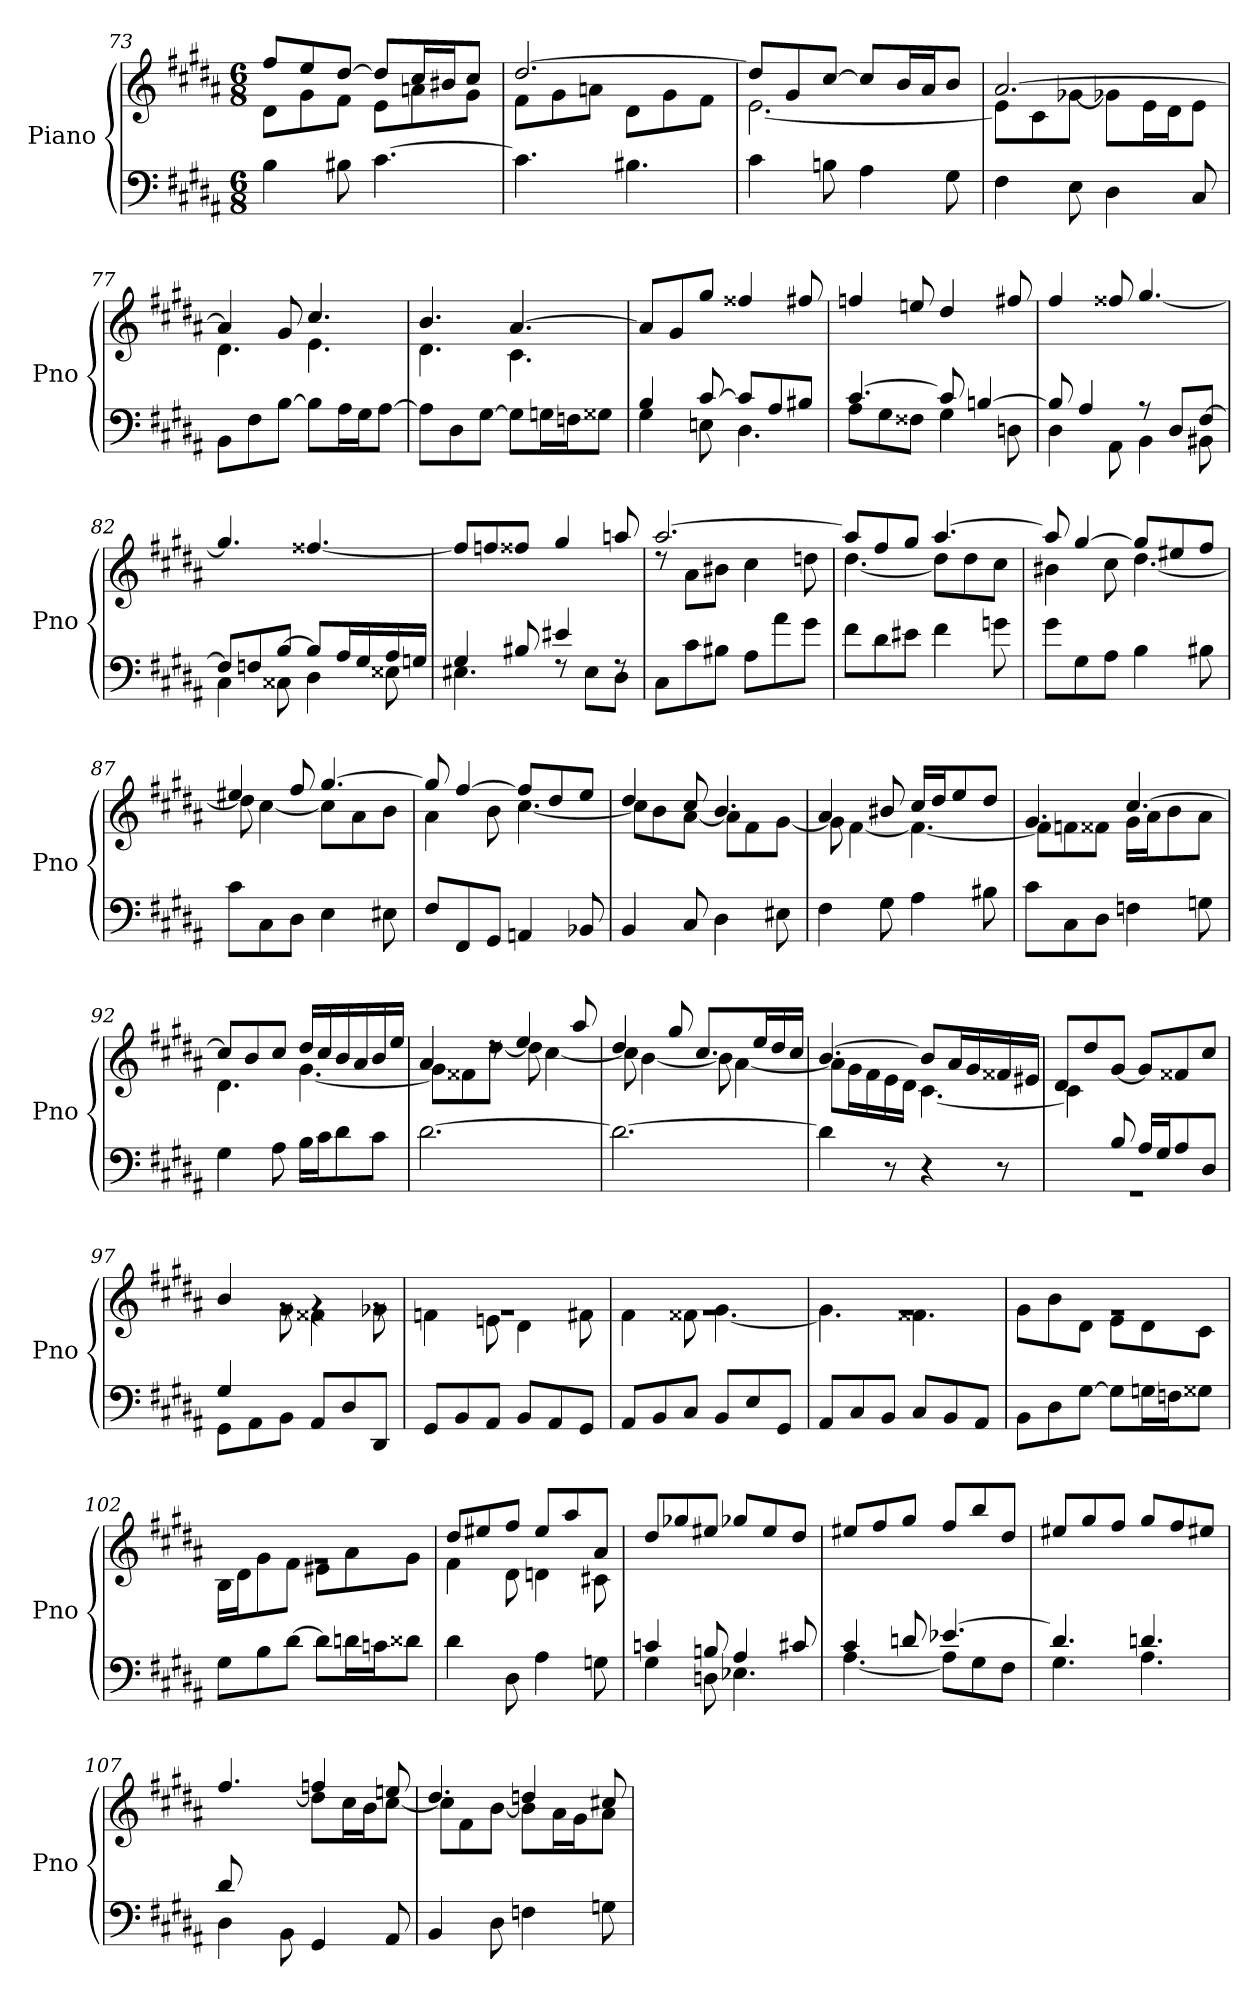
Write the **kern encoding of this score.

**kern	**kern
*part1	*part1
*staff2	*staff1
*I"Piano	*
*I'Pno	*
*clefF4	*clefG2
*k[f#c#g#d#a#]	*k[f#c#g#d#a#]
*M6/8	*M6/8
=73	=73
*	*^
4B\	8ff#/L	8d#\L
.	8ee/	8g#\
8B#X\	[8dd#/J	8f#\J
[4.c#\	8dd#/L]	8e\L
.	16cc#/L	8an\
.	16b#X/J	.
.	8cc#/J	8g#\J
=74	=74	=74
4.c#\]	[2.dd#/	8f#\L
.	.	8g#\
.	.	8an\J
4.B#X\	.	8d#\L
.	.	8g#\
.	.	8f#\J
=75	=75	=75
4c#\	8dd#/L]	[2.e\
.	8g#/	.
8Bn\	[8cc#/J	.
4A#\	8cc#/L]	.
.	16b/L	.
.	16a#/J	.
8G#\	8b/J	.
!!LO:LB:g=z	!!
=76	=76	=76
4F#\	[2.a#/	8e\L]
.	.	8c#\
8E\	.	[8g-Xi\J
4D#\	.	8g-Xi\L]
.	.	16e\L
.	.	16d#\J
8C#/	.	8e\J
=77	=77	=77
8BB\L	4a#/]	4.d#\
8F#\	.	.
[8B\J	8g#/	.
8B\L]	4.cc#/	4.e\
16A#\L	.	.
16G#\J	.	.
[8A#\J	.	.
=78	=78	=78
8A#\L]	4.b/	4.d#\
8D#\	.	.
[8G#\J	.	.
8G#\L]	[4.a#/	4.c#\
16Gni\L	.	.
16Fni\J	.	.
8G##i\J	.	.
*	*v	*v
=79	=79
*^	*
4B/	4G#\	8a#/L]
.	.	8g#/
[8c#/	8En\	8gg#/J
8c#/L]	4.D#\	4ff##X/
8A#/	.	.
8B#X/J	.	8ff#X/
=80	=80	=80
[4.c#/	8A#\L	4ffni/
.	8G#\	.
.	8F##X\J	8een/
8c#/]	4G#\	4dd#/
[4Bn/	.	.
.	8Dni\	8ff#Xi/
!!LO:LB:g=z
=81	=81	=81
8B/]	4D#\	4ff#/
4A#/	.	.
.	8AA#\	8ff##X/
8r	4BB\	[4.gg#/
8D#/L	.	.
[8F#/J	8BB#X\	.
=82	=82	=82
8F#/L]	4C#\	4.gg#/]
8Fni/	.	.
[8B/J	8C##X\	.
8B/L]	4D#\	[4.ff##X/
16A#/L	.	.
16G#/	.	.
16A#/	8E##Xi\	.
16Gni/JJ	.	.
=83	=83	=83
4G#/	4.E#X\	8ff##/L]
.	.	8ffni/
8B#X/	.	8ff##X/J
4e#X/	8rF	4gg#/
.	8E#\L	.
8rF	8D#\J	8aani/
*v	*v	*
=84	=84
*	*^
8C#\L	[2.aa#/	8rdd
8c#\	.	8a#\L
8B#X\J	.	8b#X\J
8A#\L	.	4cc#\
8a#\	.	.
8g#\J	.	8ddni\
=85	=85	=85
8f#\L	8aa#/L]	[4.dd#\
8d#\	8ff#/	.
8e#X\J	8gg#/J	.
4f#\	[4.aa#/	8dd#\L]
.	.	8dd#\
8gni\	.	8cc#\J
!!LO:LB:g=z	!!
=86	=86	=86
8g#\L	8aa#/]	4b#X\
8G#\	[4gg#/	.
8A#\J	.	8cc#\
4B\	8gg#/L]	[4.dd#\
.	8ee#X/	.
8B#X\	8ff#/J	.
=87	=87	=87
8c#\L	4ee#X/	8dd#\]
8C#\	.	[4cc#\
8D#\J	8ff#/	.
4E\	[4.gg#/	8cc#\L]
.	.	8a#\
8E#X\	.	8b\J
=88	=88	=88
8F#/L	8gg#/]	4a#\
8FF#/	[4ff#/	.
8GG#/J	.	8b\
4AAn/	8ff#/L]	[4.cc#\
.	8dd#/	.
8BB-Xi/	8ee/J	.
=89	=89	=89
4BB/	4dd#/	8cc#\L]
.	.	8b\
8C#/	8cc#/	[8a#\J
4D#\	4.b/	8a#\L]
.	.	8f#\
8E#X\	.	[8g#\J
=90	=90	=90
4F#\	4a#/	8g#\]
.	.	[4f#\
8G#\	8b#X/	.
4A#\	16cc#/LL	4.f#\_
.	16dd#/J	.
.	8ee/	.
8B#X\	8dd#/J	.
!!LO:PB:g=z	!!
=91	=91	=91
8c#\L	4.g#/	8f#\L]
8C#\	.	8fni\
8D#\J	.	8f##X\J
4Fni\	[4.cc#/	16g#\LL
.	.	16a#\J
.	.	8b\
8Gni\	.	8a#\J
=92	=92	=92
4G#\	8cc#/L]	4.d#\
.	8b/	.
8A#\	8cc#/J	.
16B\LL	16dd#/LL	[4.g#\
16c#\J	16cc#/	.
8d#\	16b/	.
.	16a#/	.
8c#\J	16b/	.
.	16ee/JJ	.
=93	=93	=93
[2.d#\	4a#/	8g#\L]
.	.	8f##X\
.	8rdd	[8dd#\J
.	4ee/	8dd#\]
.	.	[4cc#\
.	8aa#/	.
=94	=94	=94
2.d#\_	4dd#/	8cc#\]
.	.	[4b\
.	8gg#/	.
.	8.cc#/L	8b\]
.	.	[4a#\
.	16ee/L	.
.	16dd#/	.
.	16cc#/JJ	.
!!LO:LB:g=z	!!
=95	=95	=95
4d#\]	[4.b/	8a#\L]
.	.	16g#\L
.	.	16f#\
8r	.	16e\
.	.	16d#\JJ
4r	8b/L]	[4.c#\
.	16a#/L	.
.	16g#/	.
8r	16f##X/	.
.	16e#X/JJ	.
=96	=96	=96
*^	*	*
4ryy	2.rGG	8d#/L	4c#\]
.	.	8dd#/	.
8B/	.	[8g#/J	2ryy
16A#/LL	.	8g#/L]	.
16G#/J	.	.	.
8A#/	.	8f##X/	.
8D#/J	.	8cc#/J	.
=97	=97	=97	=97
4G#/	8GG#\L	4b/	4ryy
.	8AA#\	.	.
2ryy	8BB\J	8rg	8g#\
.	8AA#/L	4rg	4f##X\
.	8D#/	.	.
.	8DD#/J	8rg	8g-Xi\
*v	*v	*	*
=98	=98	=98
8GG#/L	2.rg	4fni\
8BB/	.	.
8AA#/J	.	8en\
8BB/L	.	4d#\
8AA#/	.	.
8GG#/J	.	8f#Xi\
=99	=99	=99
8AA#/L	2.rg	4f#\
8BB/	.	.
8C#/J	.	8f##X\
8BB/L	.	[4.g#\
8E/	.	.
8GG#/J	.	.
=100	=100	=100
8AA#/L	2.rg	4.g#\]
8C#/	.	.
8BB/J	.	.
8C#/L	.	4.f##X\
8BB/	.	.
8AA#/J	.	.
!!LO:LB:g=z	!!
=101	=101	=101
8BB\L	2.rg	8g#\L
8D#\	.	8b\
[8G#\J	.	8d#\J
8G#\L]	.	8e\L
16Gni\L	.	8d#\
16Fni\J	.	.
8G##i\J	.	8c#\J
=102	=102	=102
8G#\L	2.rg	16B\LL
.	.	16d#\J
8B\	.	8g#\
[8d#\J	.	8f#\J
8d#\L]	.	8e#X\L
16dni\L	.	8a#\
16cni\J	.	.
8d##i\J	.	8g#\J
=103	=103	=103
4d#\	8dd#/L	4f#\
.	8ee#X/	.
8D#\	8ff#/J	8d#\
4A#\	8ee#/L	4dni\
.	8aa#/	.
8Gni\	8a#/J	8c#X\
*	*v	*v
=104	=104
*^	*
4cni/	4G#\	8dd#/L
.	.	8gg-Xi/
8Bn/	8Dni\	8ee#X/J
4A#/	4.E-Xi\	8gg-Xi/L
.	.	8ee#/
8c#Xi/	.	8dd#/J
=105	=105	=105
4c#/	[4.A#\	8ee#X/L
.	.	8ff#/
8dni/	.	8gg#/J
[4.e-Xi/	8A#\L]	8ff#/L
.	8G#\	8bb/
.	8F#\J	8dd#/J
!!LO:LB:g=z
=106	=106	=106
4.d#/]	4.G#\	8ee#X/L
.	.	8gg#/
.	.	8ff#/J
4.dni/	4.A#\	8gg#/L
.	.	8ff#/
.	.	8ee#X/J
=107	=107	=107
*	*	*^
8d#/L	4D#\	4.ff#/	8ryy
2ryy	.	.	8a#\
.	8BB\	.	[8dd#\J
.	4GG#/	4ffni/	8dd#\L]
.	.	.	16cc#\L
.	.	.	16b\J
8ryy	8AA#/	8een/	[8cc#\J
*v	*v	*	*
=108	=108	=108
4BB/	4.dd#/	8cc#\L]
.	.	8f#\
8D#\	.	[8b\J
4Fni\	4ddni/	8b\L]
.	.	16a#\L
.	.	16g#\J
8Gni\	8cc#X/	8a#\J
*	*v	*v
=	=
*-	*-
